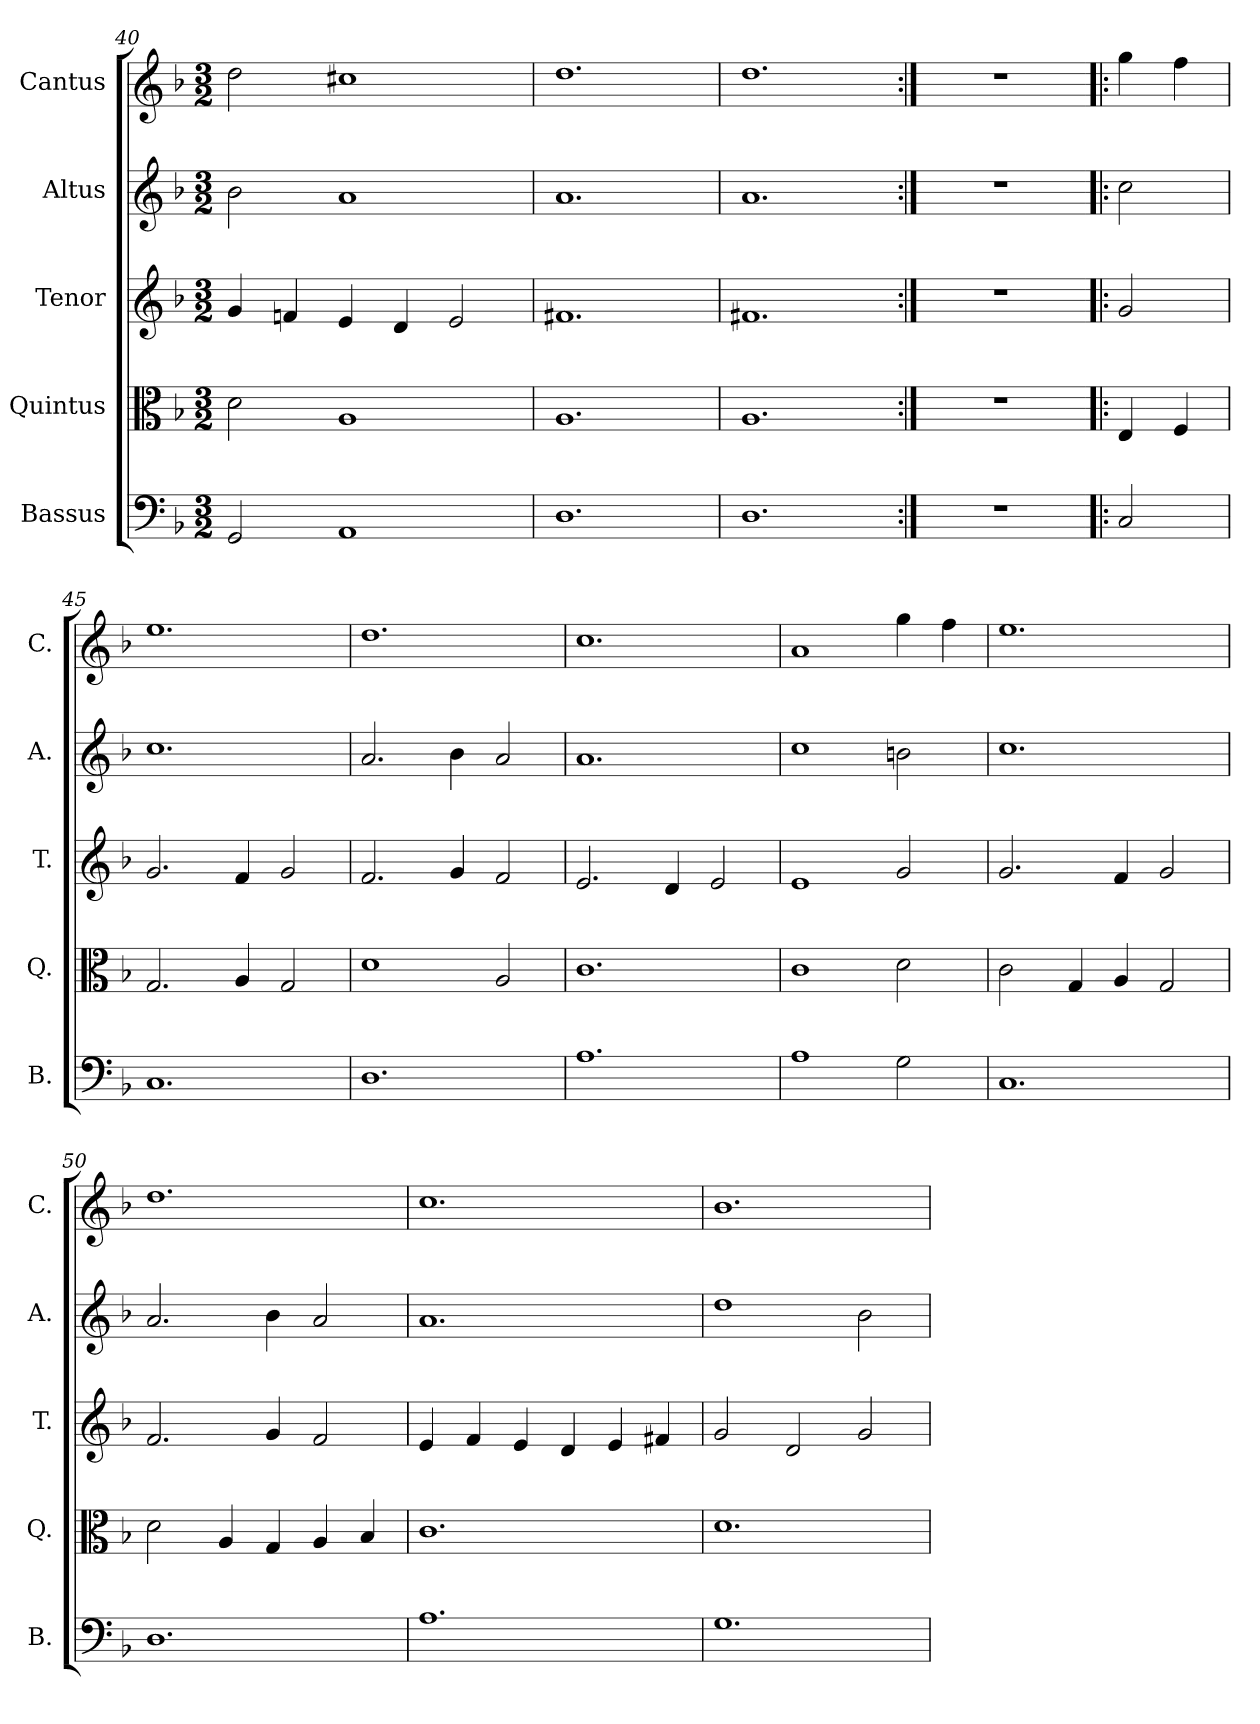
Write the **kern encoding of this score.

**kern	**kern	**kern	**kern	**kern
*part5	*part4	*part3	*part2	*part1
*staff5	*staff4	*staff3	*staff2	*staff1
*I"Bassus	*I"Quintus	*I"Tenor	*I"Altus	*I"Cantus
*I'B.	*I'Q.	*I'T.	*I'A.	*I'C.
*clefF4	*clefC3	*clefG2	*clefG2	*clefG2
*k[b-]	*k[b-]	*k[b-]	*k[b-]	*k[b-]
*F:	*F:	*F:	*F:	*F:
*M3/2	*M3/2	*M3/2	*M3/2	*M3/2
=40	=40	=40	=40	=40
2GG/	2d\	4g/	2b-\	2dd\
.	.	4fn/	.	.
1AA/	1A/	4e/	1a/	1cc#X\
.	.	4d/	.	.
.	.	2e/	.	.
=41	=41	=41	=41	=41
1.D\	1.A/	1.f#X/	1.a/	1.dd\
=42	=42	=42	=42	=42
1.D\	1.A/	1.f#X/	1.a/	1.dd\
=43:|!	=43:|!	=43:|!	=43:|!	=43:|!
1.r	1.r	1.r	1.r	1.r
=44!|:	=44!|:	=44!|:	=44!|:	=44!|:
2C/	4E/	2g/	2cc\	4gg\
.	4F/	.	.	4ff\
!!LO:PB:g=z
=45	=45	=45	=45	=45
1.C/	2.G/	2.g/	1.cc\	1.ee\
.	4A/	4f/	.	.
.	2G/	2g/	.	.
=46	=46	=46	=46	=46
1.D\	1d\	2.f/	2.a/	1.dd\
.	.	4g/	4b-\	.
.	2A/	2f/	2a/	.
=47	=47	=47	=47	=47
1.A\	1.c\	2.e/	1.a/	1.cc\
.	.	4d/	.	.
.	.	2e/	.	.
=48	=48	=48	=48	=48
1A\	1c\	1e/	1cc\	1a/
2G\	2d\	2g/	2bn\	4gg\
.	.	.	.	4ff\
=49	=49	=49	=49	=49
1.C/	2c\	2.g/	1.cc\	1.ee\
.	4G/	.	.	.
.	4A/	4f/	.	.
.	2G/	2g/	.	.
=50	=50	=50	=50	=50
1.D\	2d\	2.f/	2.a/	1.dd\
.	4A/	.	.	.
.	4G/	4g/	4b-\	.
.	4A/	2f/	2a/	.
.	4B-/	.	.	.
!!LO:PB:g=z
=51	=51	=51	=51	=51
1.A\	1.c\	4e/	1.a/	1.cc\
.	.	4f/	.	.
.	.	4e/	.	.
.	.	4d/	.	.
.	.	4e/	.	.
.	.	4f#X/	.	.
=52	=52	=52	=52	=52
1.G\	1.d\	2g/	1dd\	1.b-\
.	.	2d/	.	.
.	.	2g/	2b-\	.
=	=	=	=	=
*-	*-	*-	*-	*-
